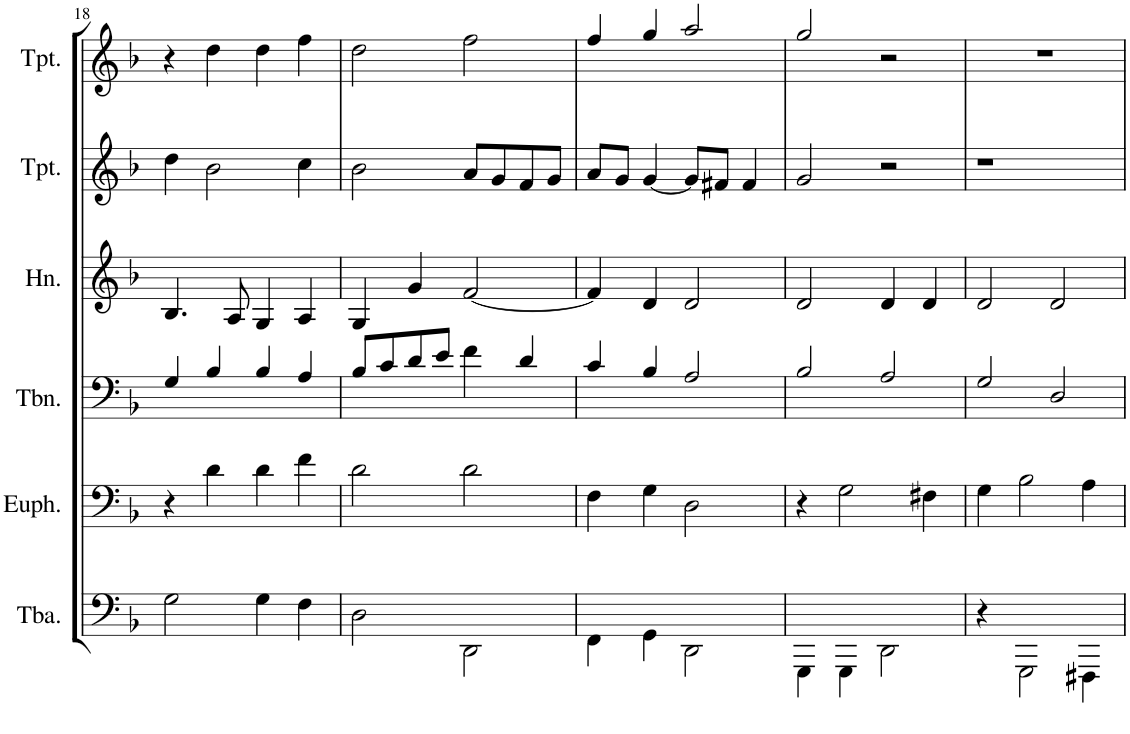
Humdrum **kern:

**kern	**kern	**kern	**kern	**kern	**kern
*part6	*part5	*part4	*part3	*part2	*part1
*staff6	*staff5	*staff4	*staff3	*staff2	*staff1
*I"Tuba	*I"Euphonium	*I"Trombone	*I"Horn in F	*I"2nd Trumpet in Bb	*I"1st Trumpet in Bb
*I'Tba.	*I'Euph.	*I'Tbn.	*I'Hn.	*I'Tpt.	*I'Tpt.
!!LO:PB:g=z
*clefF4	*clefF4	*clefF4	*clefG2	*clefG2	*clefG2
*	*	*	*ITrd4c7	*ITrd1c2	*ITrd1c2
*k[b-]	*k[b-]	*k[b-]	*k[b-]	*k[b-]	*k[b-]
*M2/2	*M2/2	*M2/2	*M2/2	*M2/2	*M2/2
*met(c|)	*met(c|)	*met(c|)	*met(c|)	*met(c|)	*met(c|)
=18	=18	=18	=18	=18	=18
2G\	4r	4G/	4.B-/	4dd\	4r
.	4d\	4B-/	.	2b-\	4dd\
.	.	.	8A/	.	.
4G\	4d\	4B-/	4G/	.	4dd\
4F\	4f\	4A/	4A/	4cc\	4ff\
=19	=19	=19	=19	=19	=19
2D\	2d\	8B-/L	4G/	2b-\	2dd\
.	.	8c/	.	.	.
.	.	8d/	4g/	.	.
.	.	8e/J	.	.	.
2DD\	2d\	4f\	[2f/	8a/L	2ff\
.	.	.	.	8g/	.
.	.	4d/	.	8f/	.
.	.	.	.	8g/J	.
=20	=20	=20	=20	=20	=20
4FF\	4F\	4c/	4f/]	8a/L	4ff/
.	.	.	.	8g/J	.
4GG\	4G\	4B-/	4d/	[4g/	4gg/
2DD\	2D\	2A/	2d/	8g/L]	2aa/
.	.	.	.	8f#X/J	.
.	.	.	.	4f#/	.
=21	=21	=21	=21	=21	=21
4GGG\	4r	2B-/	2d/	2g/	2gg/
4GGG\	2G\	.	.	.	.
2DD\	.	2A/	4d/	2r	2r
.	4F#X\	.	4d/	.	.
=22	=22	=22	=22	=22	=22
4r	4G\	2G/	2d/	1r	1r
2GGG\	2B-\	.	.	.	.
.	.	2D/	2d/	.	.
4FFF#X\	4A\	.	.	.	.
=	=	=	=	=	=
*-	*-	*-	*-	*-	*-
